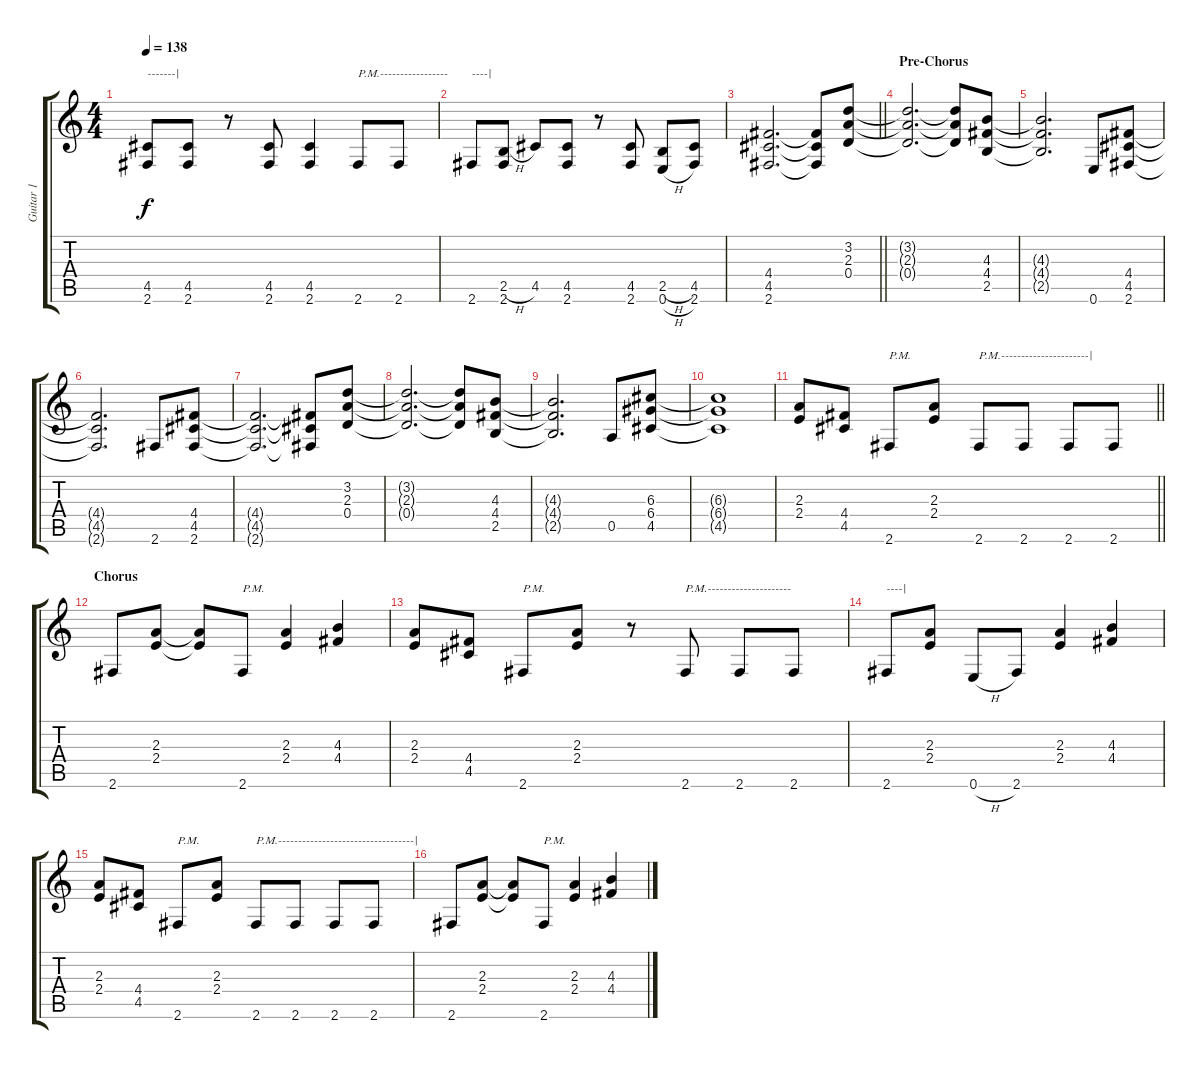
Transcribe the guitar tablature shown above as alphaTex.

\track ("Guitar 1" "Guitar 1") {instrument overdrivenguitar}
\staff {score tabs}
\tuning (E4 B3 G3 D3 A2 E2) {hide}
\ts (4 4)
\tempo 138
\clef g2
\ks c
(4.5 2.6).8{txt "-------|" dy f} (4.5 2.6).8 r.8 (4.5 2.6).8 (4.5 2.6).4 2.6.8{txt "P.M.-----------------"} 2.6.8 |
2.6.8{txt "----|"} (2.5{h} 2.6).8 4.5.8 (4.5 2.6).8 r.8 (4.5 2.6).8 (2.5{h} 0.6{h}).8 (4.5 2.6).8 |
\barLineRight lightlight
(4.4 4.5 2.6).2{d} (4.4{t} 4.5{t} 2.6{t}).8 (3.2 2.3 0.4).8 |
\section ("" "Pre-Chorus")
(3.2{t} 2.3{t} 0.4{t}).2{d} (3.2{t} 2.3{t} 0.4{t}).8 (4.3 4.4 2.5).8 |
(4.3{t} 4.4{t} 2.5{t}).2{d} 0.6.8 (4.4 4.5 2.6).8 |
(4.4{t} 4.5{t} 2.6{t}).2{d} 2.6.8 (4.4 4.5 2.6).8 |
(4.4{t} 4.5{t} 2.6{t}).2{d} (4.4{t} 4.5{t} 2.6{t}).8 (3.2 2.3 0.4).8 |
(3.2{t} 2.3{t} 0.4{t}).2{d} (3.2{t} 2.3{t} 0.4{t}).8 (4.3 4.4 2.5).8 |
(4.3{t} 4.4{t} 2.5{t}).2{d} 0.5.8 (6.3 6.4 4.5).8 |
(6.3{t} 6.4{t} 4.5{t}).1 |
\barLineRight lightlight
(2.3 2.4).8 (4.4 4.5).8 2.6.8{txt "P.M."} (2.3 2.4).8 2.6.8{txt "P.M.----------------------|"} 2.6.8 2.6.8 2.6.8 |
\section ("" "Chorus")
2.6.8 (2.3 2.4).8 (2.3{t} 2.4{t}).8 2.6.8{txt "P.M."} (2.3 2.4).4 (4.3 4.4).4 |
(2.3 2.4).8 (4.4 4.5).8 2.6.8{txt "P.M."} (2.3 2.4).8 r.8 2.6.8{txt "P.M.---------------------"} 2.6.8 2.6.8 |
2.6.8{txt "----|"} (2.3 2.4).8 0.6{h}.8 2.6.8 (2.3 2.4).4 (4.3 4.4).4 |
(2.3 2.4).8 (4.4 4.5).8 2.6.8{txt "P.M."} (2.3 2.4).8 2.6.8{txt "P.M.----------------------------------|"} 2.6.8 2.6.8 2.6.8 |
2.6.8 (2.3 2.4).8 (2.3{t} 2.4{t}).8 2.6.8{txt "P.M."} (2.3 2.4).4 (4.3 4.4).4
